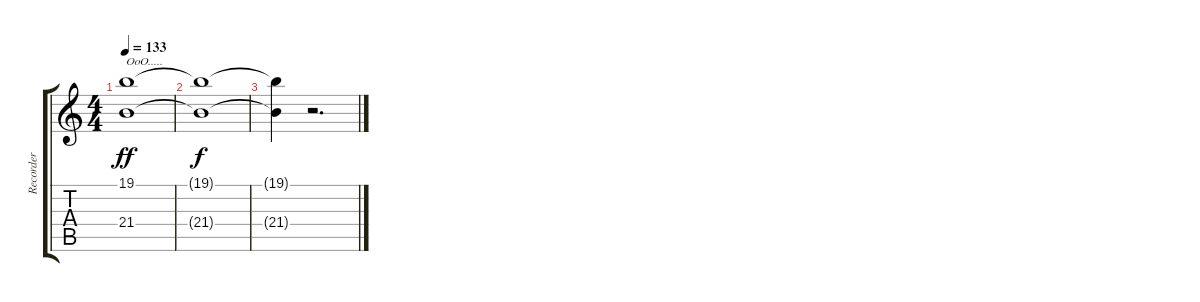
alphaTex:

\track ("Recorder" "Recorder") {instrument recorder}
\staff {score tabs}
\tuning (E4 B3 G3 D3 A2 E2) {hide}
\ts (4 4)
\tempo 133
\clef g2
\ks c
(19.1 21.4).1{txt "OoO....." dy ff} |
(19.1{t} 21.4{t}).1{dy f} |
(19.1{t} 21.4{t}).4 r.2{d}
